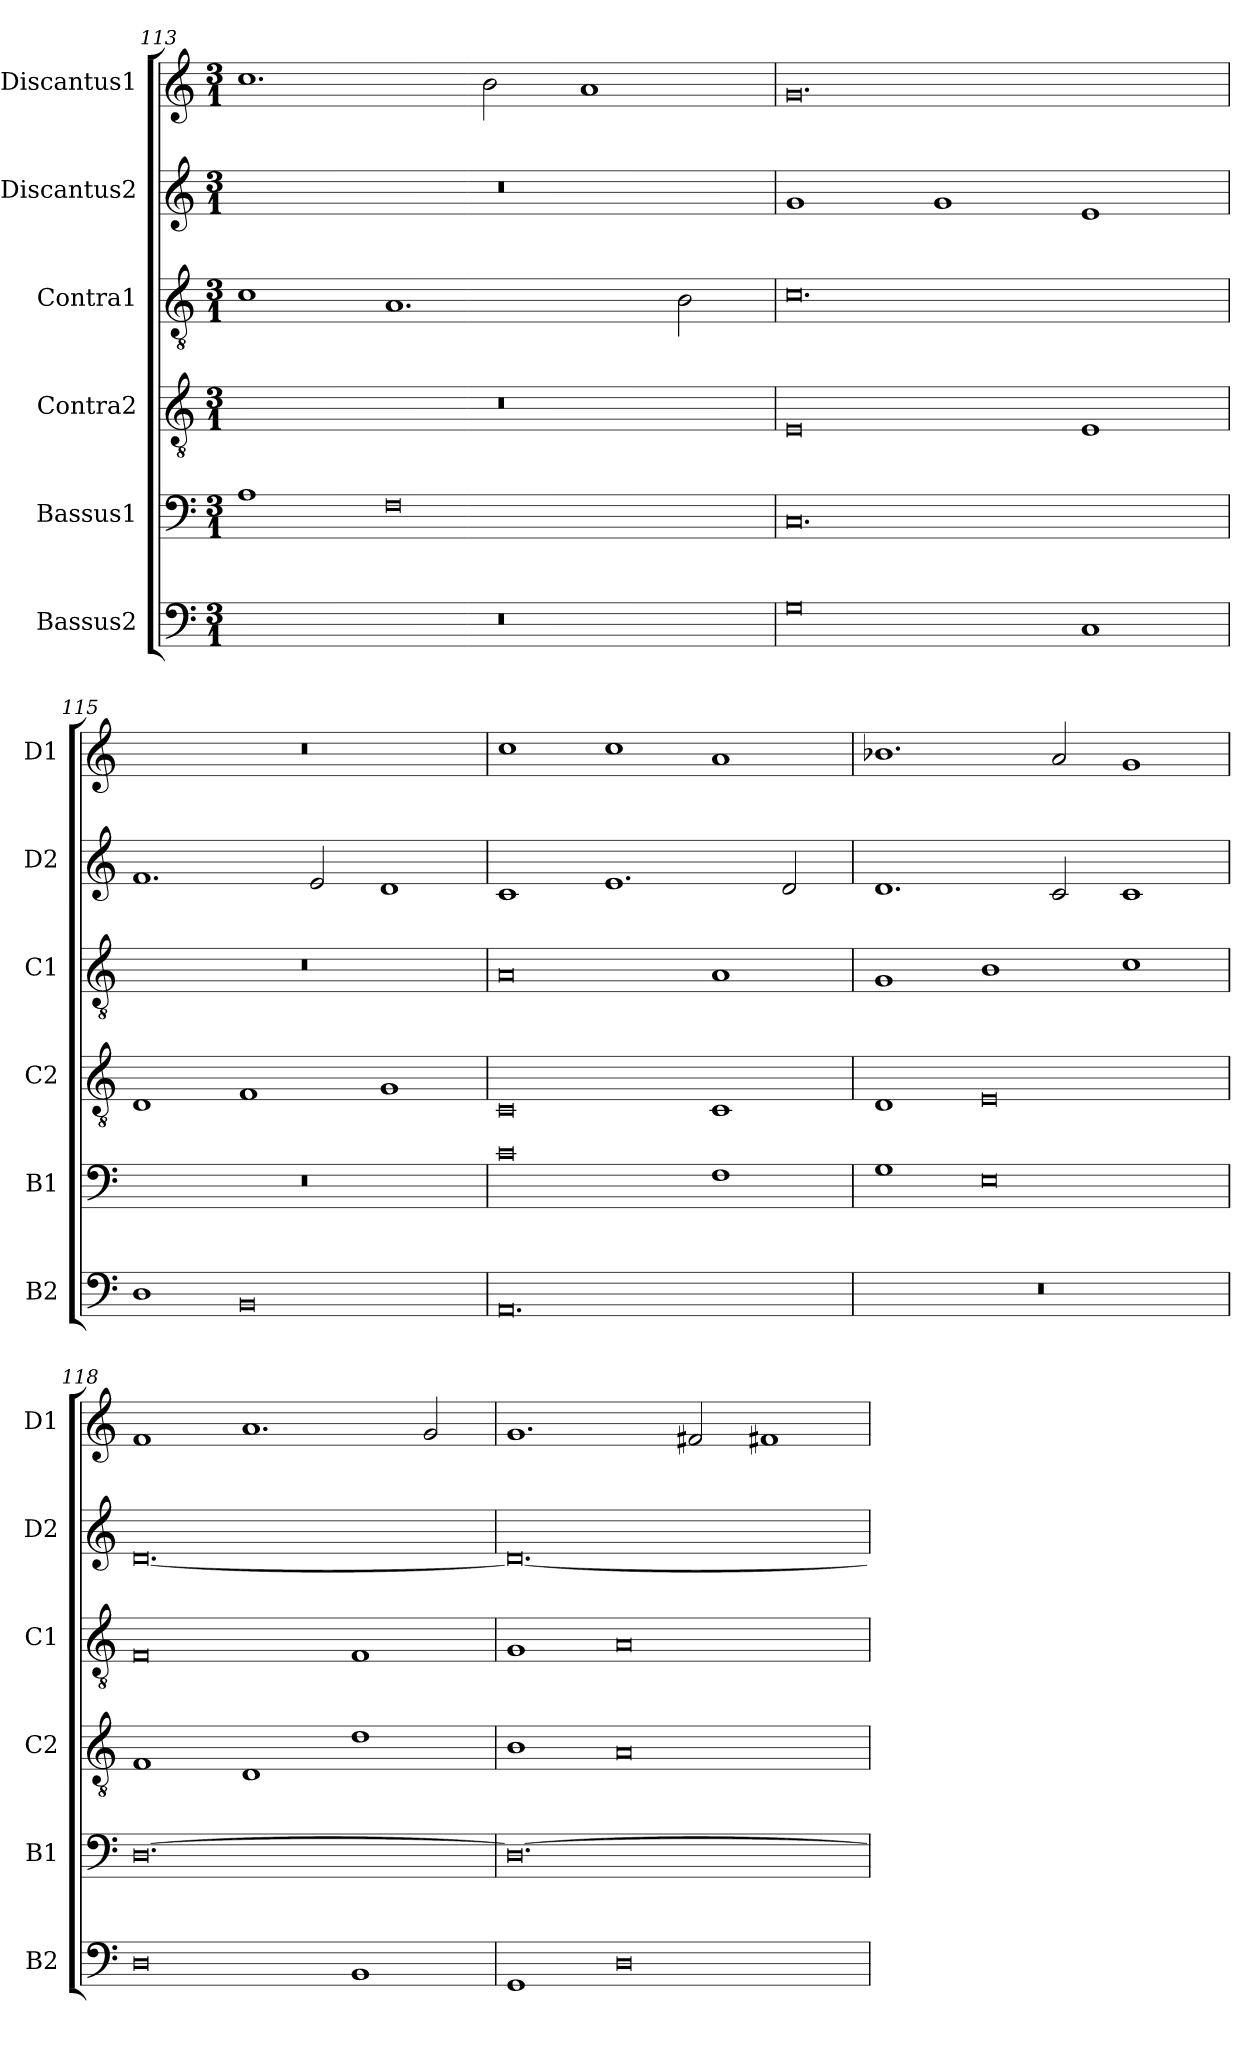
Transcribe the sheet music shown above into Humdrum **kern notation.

**kern	**kern	**kern	**kern	**kern	**kern
*part6	*part5	*part4	*part3	*part2	*part1
*staff6	*staff5	*staff4	*staff3	*staff2	*staff1
*I"Bassus2	*I"Bassus1	*I"Contra2	*I"Contra1	*I"Discantus2	*I"Discantus1
*I'B2	*I'B1	*I'C2	*I'C1	*I'D2	*I'D1
*clefF4	*clefF4	*clefGv2	*clefGv2	*clefG2	*clefG2
*k[]	*k[]	*k[]	*k[]	*k[]	*k[]
*M3/1	*M3/1	*M3/1	*M3/1	*M3/1	*M3/1
=113	=113	=113	=113	=113	=113
0.r	1A	0.r	1c	0.r	1.cc
.	0F	.	1.A	.	.
.	.	.	.	.	2b\
.	.	.	.	.	1a
.	.	.	2B\	.	.
=114	=114	=114	=114	=114	=114
0G	0.C	0E	0.c	1g	0.g
.	.	.	.	1g	.
1C	.	1E	.	1e	.
=115	=115	=115	=115	=115	=115
1D	0.r	1D	0.r	1.f	0.r
0BB	.	1F	.	.	.
.	.	.	.	2e/	.
.	.	1G	.	1d	.
=116	=116	=116	=116	=116	=116
0.AA	0c	0C	0A	1c	1cc
.	.	.	.	1.e	1cc
.	1F	1C	1A	.	1a
.	.	.	.	2d/	.
=117	=117	=117	=117	=117	=117
0.r	1G	1D	1G	1.d	1.b-X
.	0E	0E	1B	.	.
.	.	.	.	2c/	2a/
.	.	.	1c	1c	1g
=118	=118	=118	=118	=118	=118
0D	[0.D	1F	0F	[0.d	1f
.	.	1D	.	.	1.a
1BB	.	1d	1F	.	.
.	.	.	.	.	2g/
=119	=119	=119	=119	=119	=119
1GG	0.D_	1B	1G	0.d_	1.g
0D	.	0A	0A	.	.
.	.	.	.	.	2f#X/
.	.	.	.	.	1f#X
=	=	=	=	=	=
*-	*-	*-	*-	*-	*-
